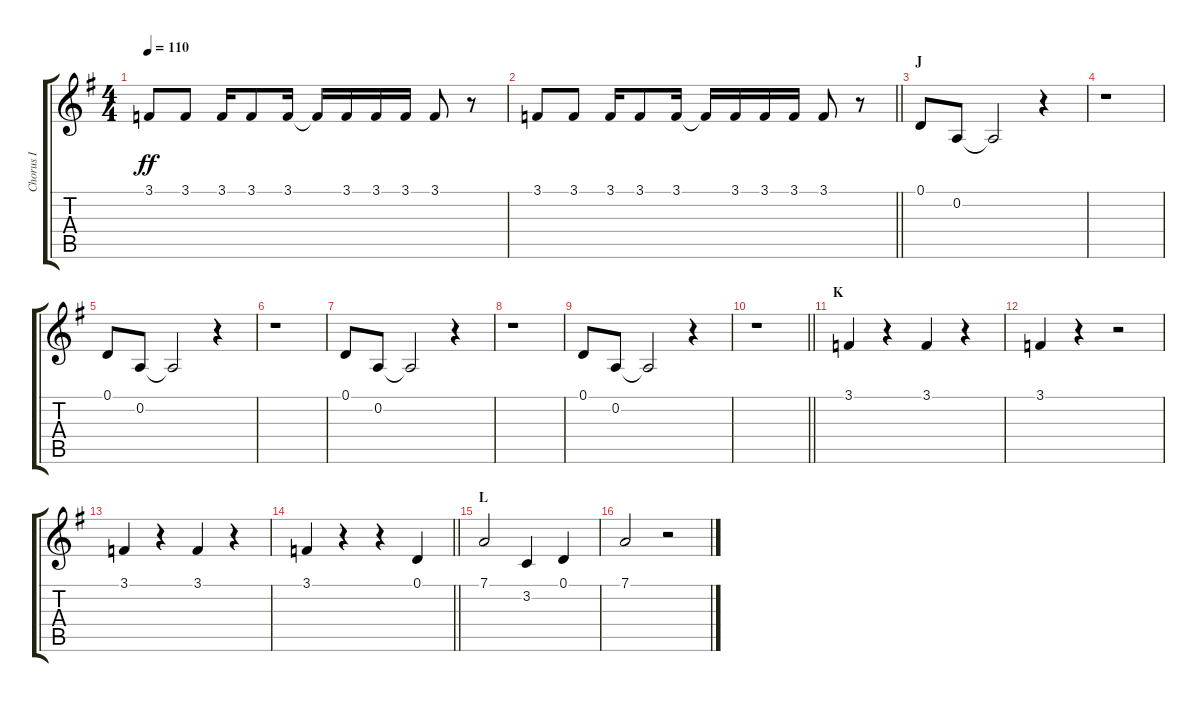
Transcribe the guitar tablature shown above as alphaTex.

\track ("Chorus I" "Chorus I") {instrument voiceoohs}
\staff {score tabs}
\tuning (D4 A3 F3 C3 G2 D2) {hide}
\ts (4 4)
\tempo 110
\clef g2
\ks g
3.1.8{dy ff} 3.1.8 3.1.16 3.1.8 3.1.16 3.1{t}.16 3.1.16 3.1.16 3.1.16 3.1.8 r.8 |
\barLineRight lightlight
3.1.8 3.1.8 3.1.16 3.1.8 3.1.16 3.1{t}.16 3.1.16 3.1.16 3.1.16 3.1.8 r.8 |
\section ("" "J")
0.1.8 0.2.8 0.2{t}.2 r.4 |
r.1 |
0.1.8 0.2.8 0.2{t}.2 r.4 |
r.1 |
0.1.8 0.2.8 0.2{t}.2 r.4 |
r.1 |
0.1.8 0.2.8 0.2{t}.2 r.4 |
\barLineRight lightlight
r.1 |
\section ("" "K")
3.1.4 r.4 3.1.4 r.4 |
3.1.4 r.4 r.2 |
3.1.4 r.4 3.1.4 r.4 |
\barLineRight lightlight
3.1.4 r.4 r.4 0.1.4 |
\section ("" "L")
7.1.2 3.2.4 0.1.4 |
7.1.2 r.2
